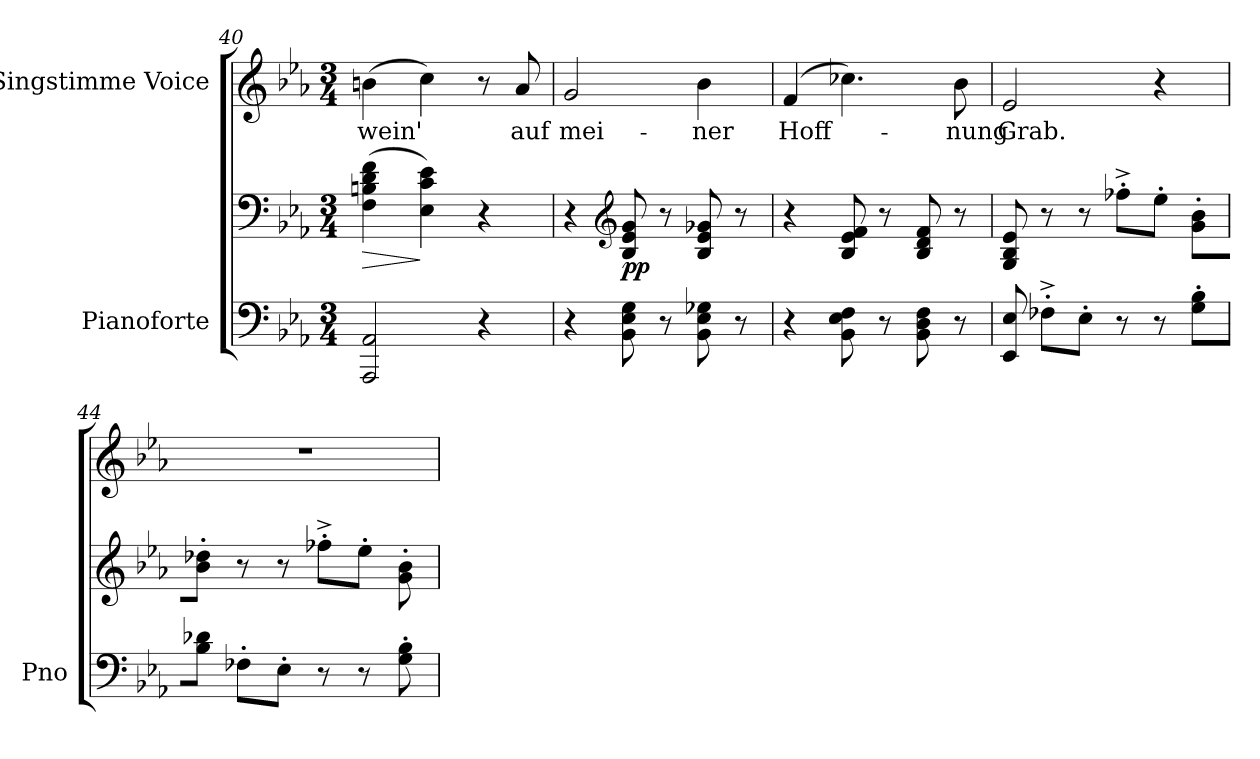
**kern	**kern	**dynam	**kern	**text
*part2	*part2	*part2	*part1	*part1
*staff3	*staff2	*staff2/3	*staff1	*staff1
*I"Pianoforte	*	*	*I"Singstimme Voice	*
*I'Pno	*	*	*	*
*clefF4	*clefF4	*	*clefG2	*
*k[b-e-a-]	*k[b-e-a-]	*	*k[b-e-a-]	*
*M3/4	*M3/4	*	*M3/4	*
=40	=40	=40	=40	=40
!	!	!LO:HP:b	!	!
2AAA-/ 2AA-/	(4F\ 4Bn\ 4d\ 4f\	>	(4bn\	wein'
.	4E-\ 4c\ 4e-\)	]	4cc\)	.
4r	4r	.	8r	.
.	.	.	8a-/	auf
=41	=41	=41	=41	=41
4r	4r	.	2g/	mei-
*	*clefG2	*	*	*
!	!	!LO:DY:b	!	!
8BB-\ 8E-\ 8G\	8B-/ 8e-/ 8g/	pp	.	.
8r	8r	.	.	.
8BB-\ 8E-\ 8G-X\	8B-/ 8e-/ 8g-X/	.	4b-\	-ner
8r	8r	.	.	.
=42	=42	=42	=42	=42
4r	4r	.	(4f/	Hoff-
8BB-\ 8E-\ 8F\	8B-/ 8e-/ 8f/	.	4.cc-X\)	.
8r	8r	.	.	.
8BB-\ 8D\ 8F\	8B-/ 8d/ 8f/	.	.	.
8r	8r	.	8b-\	-nung
=43	=43	=43	=43	=43
8EE-/ 8E-/	8G/ 8B-/ 8e-/	.	2e-/	Grab.
8F-X'^\L	8r	.	.	.
8E-'\J	8r	.	.	.
8r	8ff-X'^\L	.	.	.
8r	8ee-'\J	.	4r	.
8G\' 8B-\'L	8g\' 8b-\'L	.	.	.
=44	=44	=44	=44	=44
8B-\ 8d-X\J	8b-\' 8dd-X\'J	.	2.r	.
8F-X'\L	8r	.	.	.
8E-'\J	8r	.	.	.
8r	8ff-X'^\L	.	.	.
8r	8ee-'\J	.	.	.
8G\' 8B-\'L	8g\' 8b-\'L	.	.	.
=	=	=	=	=
*-	*-	*-	*-	*-
